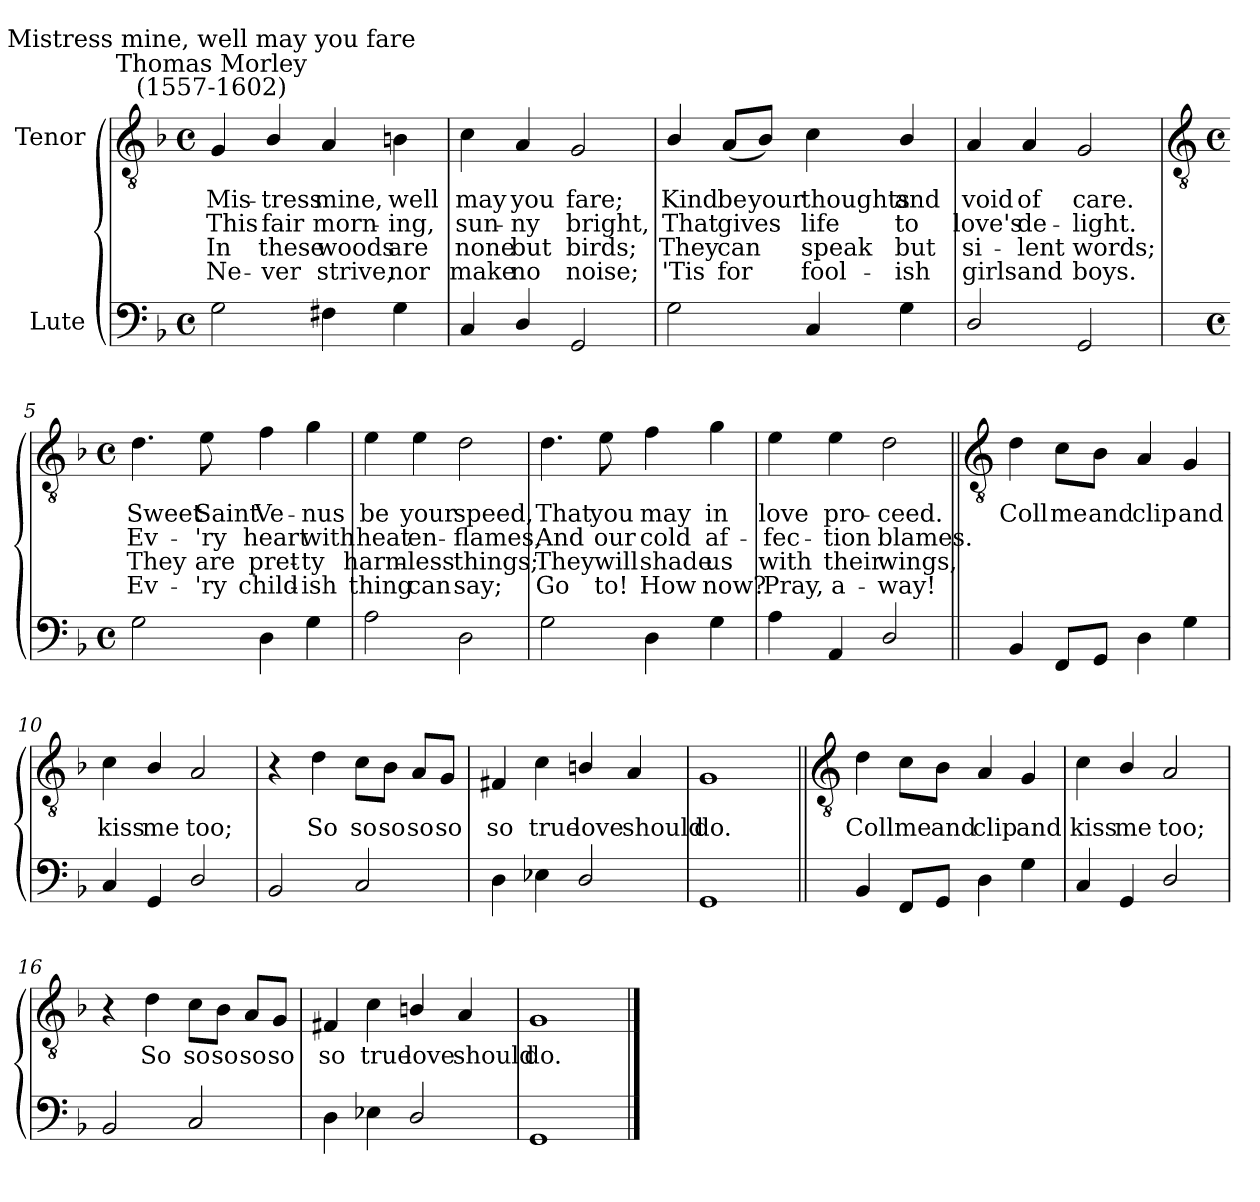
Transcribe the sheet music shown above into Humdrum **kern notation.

**kern	**kern	**text	**text	**text	**text
*part2	*part1	*part1	*part1	*part1	*part1
*staff2	*staff1	*staff1	*staff1	*staff1	*staff1
*I"Lute	*I"Tenor	*	*	*	*
*clefF4	*clefGv2	*	*	*	*
*k[b-]	*k[b-]	*	*	*	*
*F:	*F:	*	*	*	*
*M4/4	*M4/4	*	*	*	*
*met(c)	*met(c)	*	*	*	*
=1	=1	=1	=1	=1	=1
!	!LO:TX:a:cj:t=Thomas Morley\n(1557-1602)	!	!	!	!
!	!LO:TX:a:cj:t=Mistress mine, well may you fare	!	!	!	!
!	!	!LO:LY:b	!LO:LY:b	!LO:LY:b	!LO:LY:b
2G	4G	Mis-	-This	In	Ne-
!	!	!LO:LY:b	!LO:LY:b	!LO:LY:b	!LO:LY:b
.	4B-/	-tress	fair	these	ver
!	!	!LO:LY:b	!LO:LY:b	!LO:LY:b	!LO:LY:b
4F#X	4A	mine,	morn-	-woods	strive,
!	!	!LO:LY:b	!LO:LY:b	!LO:LY:b	!LO:LY:b
4G	4Bn	well	ing,	are	nor
=2	=2	=2	=2	=2	=2
!	!	!LO:LY:b	!LO:LY:b	!LO:LY:b	!LO:LY:b
4C	4c	may	sun-	-none	make
!	!	!LO:LY:b	!LO:LY:b	!LO:LY:b	!LO:LY:b
4D/	4A	you	ny	but	no
!	!	!LO:LY:b	!LO:LY:b	!LO:LY:b	!LO:LY:b
2GG	2G	fare;	bright,	birds;	noise;
=3	=3	=3	=3	=3	=3
!	!	!LO:LY:b	!LO:LY:b	!LO:LY:b	!LO:LY:b
2G	4B-/	Kind	That	They	'Tis
!	!	!LO:LY:b	!LO:LY:b	!LO:LY:b	!LO:LY:b
.	(<8A/L	be	gives	can	for
!	!	!LO:LY:b	!	!	!
.	8B-/J)	your	.	.	.
!	!	!LO:LY:b	!LO:LY:b	!LO:LY:b	!LO:LY:b
4C	4c	thoughts	life	speak	fool-
!	!	!LO:LY:b	!LO:LY:b	!LO:LY:b	!LO:LY:b
4G	4B-/	-and	to	but	ish
=4	=4	=4	=4	=4	=4
!	!	!LO:LY:b	!LO:LY:b	!LO:LY:b	!LO:LY:b
2D/	4A	void	love's	si-	-girls
!	!	!LO:LY:b	!LO:LY:b	!LO:LY:b	!LO:LY:b
.	4A	of	de-	-lent	and
!	!	!LO:LY:b	!LO:LY:b	!LO:LY:b	!LO:LY:b
2GG	2G	care.	light.	words;	boys.
!!LO:LB:g=z
=5	=5	=5	=5	=5	=5
*	*clefGv2	*	*	*	*
*M4/4	*M4/4	*	*	*	*
*met(c)	*met(c)	*	*	*	*
!	!	!LO:LY:b	!LO:LY:b	!LO:LY:b	!LO:LY:b
2G	4.d	Sweet	Ev-	-They	Ev-
!	!	!LO:LY:b	!LO:LY:b	!LO:LY:b	!LO:LY:b
.	8e	-Saint	'ry	are	'ry
!	!	!LO:LY:b	!LO:LY:b	!LO:LY:b	!LO:LY:b
4D	4f	Ve-	-heart	pret-	-child-
!	!	!LO:LY:b	!LO:LY:b	!LO:LY:b	!LO:LY:b
4G	4g	-nus	with	ty	ish
=6	=6	=6	=6	=6	=6
!	!	!LO:LY:b	!LO:LY:b	!LO:LY:b	!LO:LY:b
2A	4e	be	heat	harm-	-thing
!	!	!LO:LY:b	!LO:LY:b	!LO:LY:b	!LO:LY:b
.	4e	your	en-	-less	can
!	!	!LO:LY:b	!LO:LY:b	!LO:LY:b	!LO:LY:b
2D	2d	speed,	flames,	things;	say;
=7	=7	=7	=7	=7	=7
!	!	!LO:LY:b	!LO:LY:b	!LO:LY:b	!LO:LY:b
2G	4.d	That	And	They	Go
!	!	!LO:LY:b	!LO:LY:b	!LO:LY:b	!LO:LY:b
.	8e	you	our	will	to!
!	!	!LO:LY:b	!LO:LY:b	!LO:LY:b	!LO:LY:b
4D	4f	may	cold	shade	How
!	!	!LO:LY:b	!LO:LY:b	!LO:LY:b	!LO:LY:b
4G	4g	in	af-	-us	now?
=8	=8	=8	=8	=8	=8
!	!	!LO:LY:b	!LO:LY:b	!LO:LY:b	!LO:LY:b
4A	4e	love	fec-	-with	Pray,
!	!	!LO:LY:b	!LO:LY:b	!LO:LY:b	!LO:LY:b
4AA	4e	pro-	-tion	their	a-
!	!	!LO:LY:b	!LO:LY:b	!LO:LY:b	!LO:LY:b
2D/	2d	-ceed.	blames.	wings,	way!
!!LO:LB:g=z
=9||	=9||	=9||	=9||	=9||	=9||
*	*clefGv2	*	*	*	*
!	!	!LO:LY:b	!	!	!
4BB-	4d	Coll	.	.	.
!	!	!LO:LY:b	!	!	!
8FFL	8c\L	me	.	.	.
!	!	!LO:LY:b	!	!	!
8GGJ	8B-\J	and	.	.	.
!	!	!LO:LY:b	!	!	!
4D	4A	clip	.	.	.
!	!	!LO:LY:b	!	!	!
4G	4G	and	.	.	.
=10	=10	=10	=10	=10	=10
!	!	!LO:LY:b	!	!	!
4C	4c	kiss	.	.	.
!	!	!LO:LY:b	!	!	!
4GG	4B-/	me	.	.	.
!	!	!LO:LY:b	!	!	!
2D/	2A	too;	.	.	.
=11	=11	=11	=11	=11	=11
2BB-	4r	.	.	.	.
!	!	!LO:LY:b	!	!	!
.	4d	So	.	.	.
!	!	!LO:LY:b	!	!	!
2C	8c\L	so	.	.	.
!	!	!LO:LY:b	!	!	!
.	8B-\J	so	.	.	.
!	!	!LO:LY:b	!	!	!
.	8A/L	so	.	.	.
!	!	!LO:LY:b	!	!	!
.	8G/J	so	.	.	.
=12	=12	=12	=12	=12	=12
!	!	!LO:LY:b	!	!	!
4D	4F#X	so	.	.	.
!	!	!LO:LY:b	!	!	!
4E-X	4c	true	.	.	.
!	!	!LO:LY:b	!	!	!
2D/	4Bn/	love	.	.	.
!	!	!LO:LY:b	!	!	!
.	4A	should	.	.	.
=13	=13	=13	=13	=13	=13
!	!	!LO:LY:b	!	!	!
1GG	1G	do.	.	.	.
!!LO:LB:g=z
=14||	=14||	=14||	=14||	=14||	=14||
*	*clefGv2	*	*	*	*
!	!	!LO:LY:b	!	!	!
4BB-	4d	Coll	.	.	.
!	!	!LO:LY:b	!	!	!
8FFL	8c\L	me	.	.	.
!	!	!LO:LY:b	!	!	!
8GGJ	8B-\J	and	.	.	.
!	!	!LO:LY:b	!	!	!
4D	4A	clip	.	.	.
!	!	!LO:LY:b	!	!	!
4G	4G	and	.	.	.
=15	=15	=15	=15	=15	=15
!	!	!LO:LY:b	!	!	!
4C	4c	kiss	.	.	.
!	!	!LO:LY:b	!	!	!
4GG	4B-/	me	.	.	.
!	!	!LO:LY:b	!	!	!
2D/	2A	too;	.	.	.
=16	=16	=16	=16	=16	=16
2BB-	4r	.	.	.	.
!	!	!LO:LY:b	!	!	!
.	4d	So	.	.	.
!	!	!LO:LY:b	!	!	!
2C	8c\L	so	.	.	.
!	!	!LO:LY:b	!	!	!
.	8B-\J	so	.	.	.
!	!	!LO:LY:b	!	!	!
.	8A/L	so	.	.	.
!	!	!LO:LY:b	!	!	!
.	8G/J	so	.	.	.
=17	=17	=17	=17	=17	=17
!	!	!LO:LY:b	!	!	!
4D	4F#X	so	.	.	.
!	!	!LO:LY:b	!	!	!
4E-X	4c	true	.	.	.
!	!	!LO:LY:b	!	!	!
2D/	4Bn/	love	.	.	.
!	!	!LO:LY:b	!	!	!
.	4A	should	.	.	.
=18	=18	=18	=18	=18	=18
!	!	!LO:LY:b	!	!	!
1GG	1G	do.	.	.	.
==	==	==	==	==	==
*-	*-	*-	*-	*-	*-
